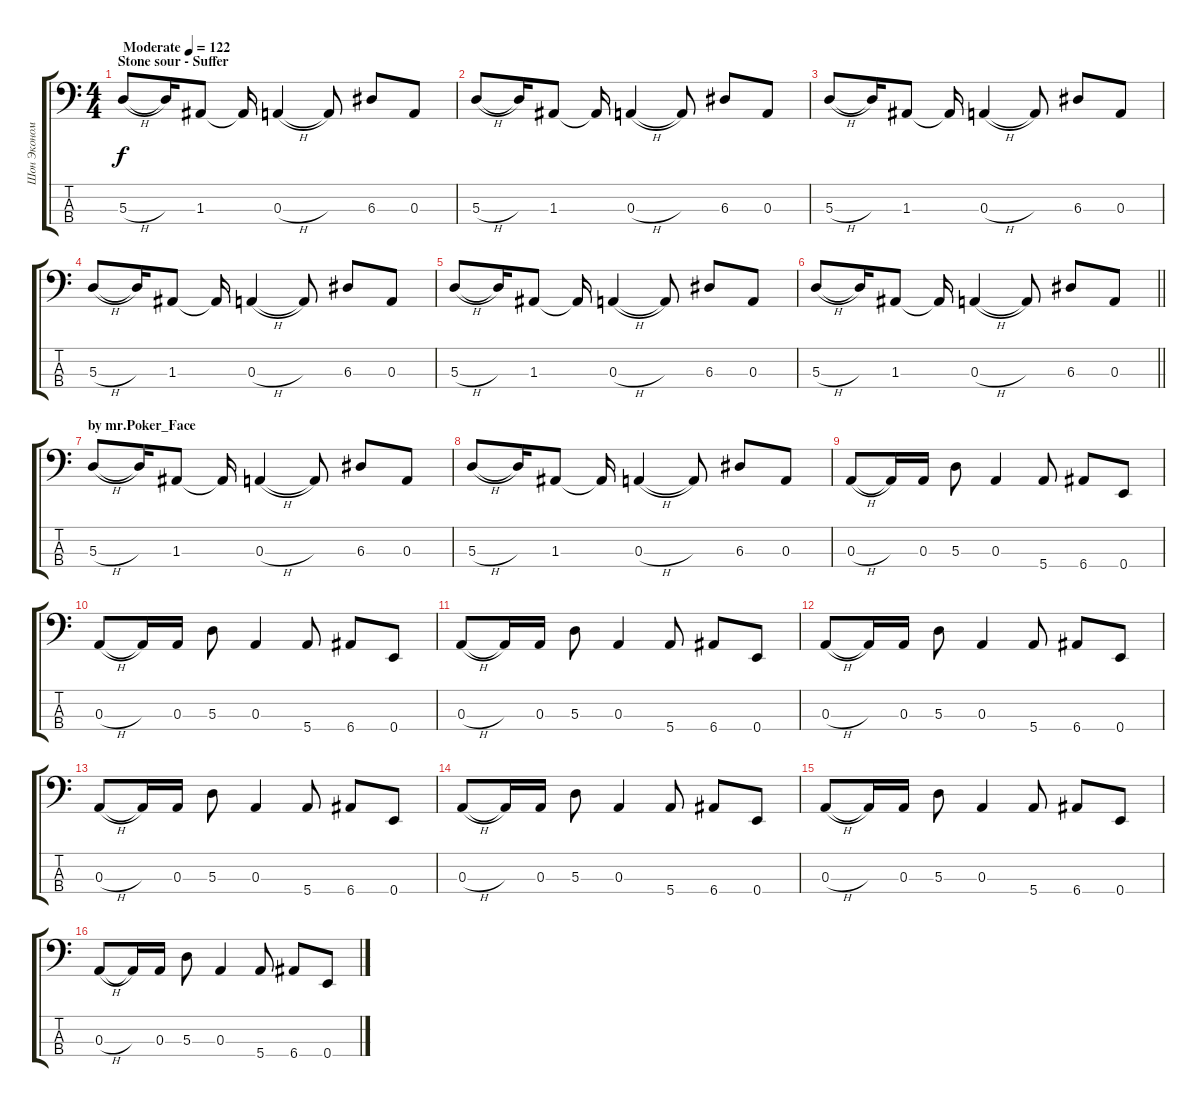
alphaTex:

\track ("Шон Экономаки" "Шон Эконом") {instrument electricbasspick}
\staff {score tabs}
\tuning (G2 D2 A1 E1) {hide}
\ts (4 4)
\section ("" "Stone sour - Suffer")
\tempo (122 "Moderate")
\clef f4
\ks c
5.3{h}.8{dy f instrument electricbasspick} 5.3{t}.16 1.3.8 1.3{t}.16 0.3{h}.4 0.3{t}.8 6.3.8 0.3.8 |
5.3{h}.8 5.3{t}.16 1.3.8 1.3{t}.16 0.3{h}.4 0.3{t}.8 6.3.8 0.3.8 |
5.3{h}.8 5.3{t}.16 1.3.8 1.3{t}.16 0.3{h}.4 0.3{t}.8 6.3.8 0.3.8 |
5.3{h}.8 5.3{t}.16 1.3.8 1.3{t}.16 0.3{h}.4 0.3{t}.8 6.3.8 0.3.8 |
5.3{h}.8 5.3{t}.16 1.3.8 1.3{t}.16 0.3{h}.4 0.3{t}.8 6.3.8 0.3.8 |
\barLineRight lightlight
5.3{h}.8 5.3{t}.16 1.3.8 1.3{t}.16 0.3{h}.4 0.3{t}.8 6.3.8 0.3.8 |
\section ("" "by mr.Poker_Face")
5.3{h}.8 5.3{t}.16 1.3.8 1.3{t}.16 0.3{h}.4 0.3{t}.8 6.3.8 0.3.8 |
5.3{h}.8 5.3{t}.16 1.3.8 1.3{t}.16 0.3{h}.4 0.3{t}.8 6.3.8 0.3.8 |
0.3{h}.8 0.3{t}.16 0.3.16 5.3.8 0.3.4 5.4.8 6.4.8 0.4.8 |
0.3{h}.8 0.3{t}.16 0.3.16 5.3.8 0.3.4 5.4.8 6.4.8 0.4.8 |
0.3{h}.8 0.3{t}.16 0.3.16 5.3.8 0.3.4 5.4.8 6.4.8 0.4.8 |
0.3{h}.8 0.3{t}.16 0.3.16 5.3.8 0.3.4 5.4.8 6.4.8 0.4.8 |
0.3{h}.8 0.3{t}.16 0.3.16 5.3.8 0.3.4 5.4.8 6.4.8 0.4.8 |
0.3{h}.8 0.3{t}.16 0.3.16 5.3.8 0.3.4 5.4.8 6.4.8 0.4.8 |
0.3{h}.8 0.3{t}.16 0.3.16 5.3.8 0.3.4 5.4.8 6.4.8 0.4.8 |
0.3{h}.8 0.3{t}.16 0.3.16 5.3.8 0.3.4 5.4.8 6.4.8 0.4.8
